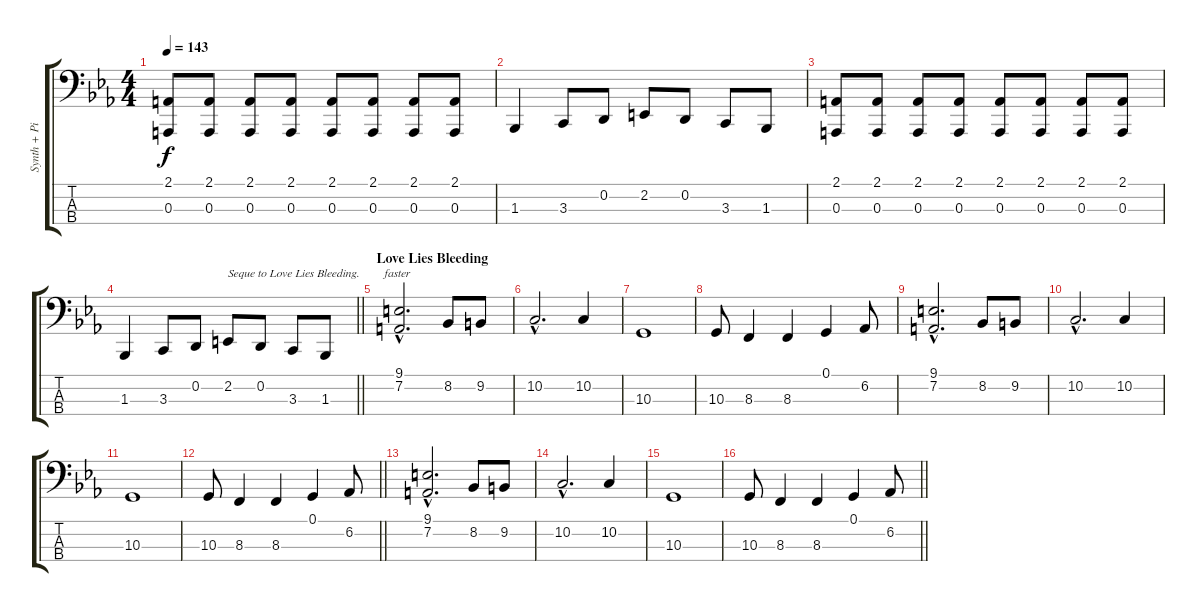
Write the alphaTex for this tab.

\track ("Synth + Piano LH - Elton John" "Synth + Pi") {instrument acousticgrandpiano}
\staff {score tabs}
\tuning (G2 D2 A1 E1) {hide}
\ts (4 4)
\tempo 143
\clef f4
\ks cminor
(2.1 0.3).8{dy f} (2.1 0.3).8 (2.1 0.3).8 (2.1 0.3).8 (2.1 0.3).8 (2.1 0.3).8 (2.1 0.3).8 (2.1 0.3).8 |
1.3.4 3.3.8 0.2.8 2.2.8 0.2.8 3.3.8 1.3.8 |
(2.1 0.3).8 (2.1 0.3).8 (2.1 0.3).8 (2.1 0.3).8 (2.1 0.3).8 (2.1 0.3).8 (2.1 0.3).8 (2.1 0.3).8 |
\barLineRight lightlight
1.3.4 3.3.8 0.2.8 2.2.8{txt "Seque to Love Lies Bleeding.        faster"} 0.2.8 3.3.8 1.3.8 |
\section ("" "Love Lies Bleeding")
(9.1{hac} 7.2{hac}).2{d} 8.2.8 9.2.8 |
10.2{hac}.2{d} 10.2.4 |
10.3.1 |
10.3.8 8.3.4 8.3.4 0.1.4 6.2.8 |
(9.1{hac} 7.2{hac}).2{d} 8.2.8 9.2.8 |
10.2{hac}.2{d} 10.2.4 |
10.3.1 |
\barLineRight lightlight
10.3.8 8.3.4 8.3.4 0.1.4 6.2.8 |
(9.1{hac} 7.2{hac}).2{d} 8.2.8 9.2.8 |
10.2{hac}.2{d} 10.2.4 |
10.3.1 |
\barLineRight lightlight
10.3.8 8.3.4 8.3.4 0.1.4 6.2.8
